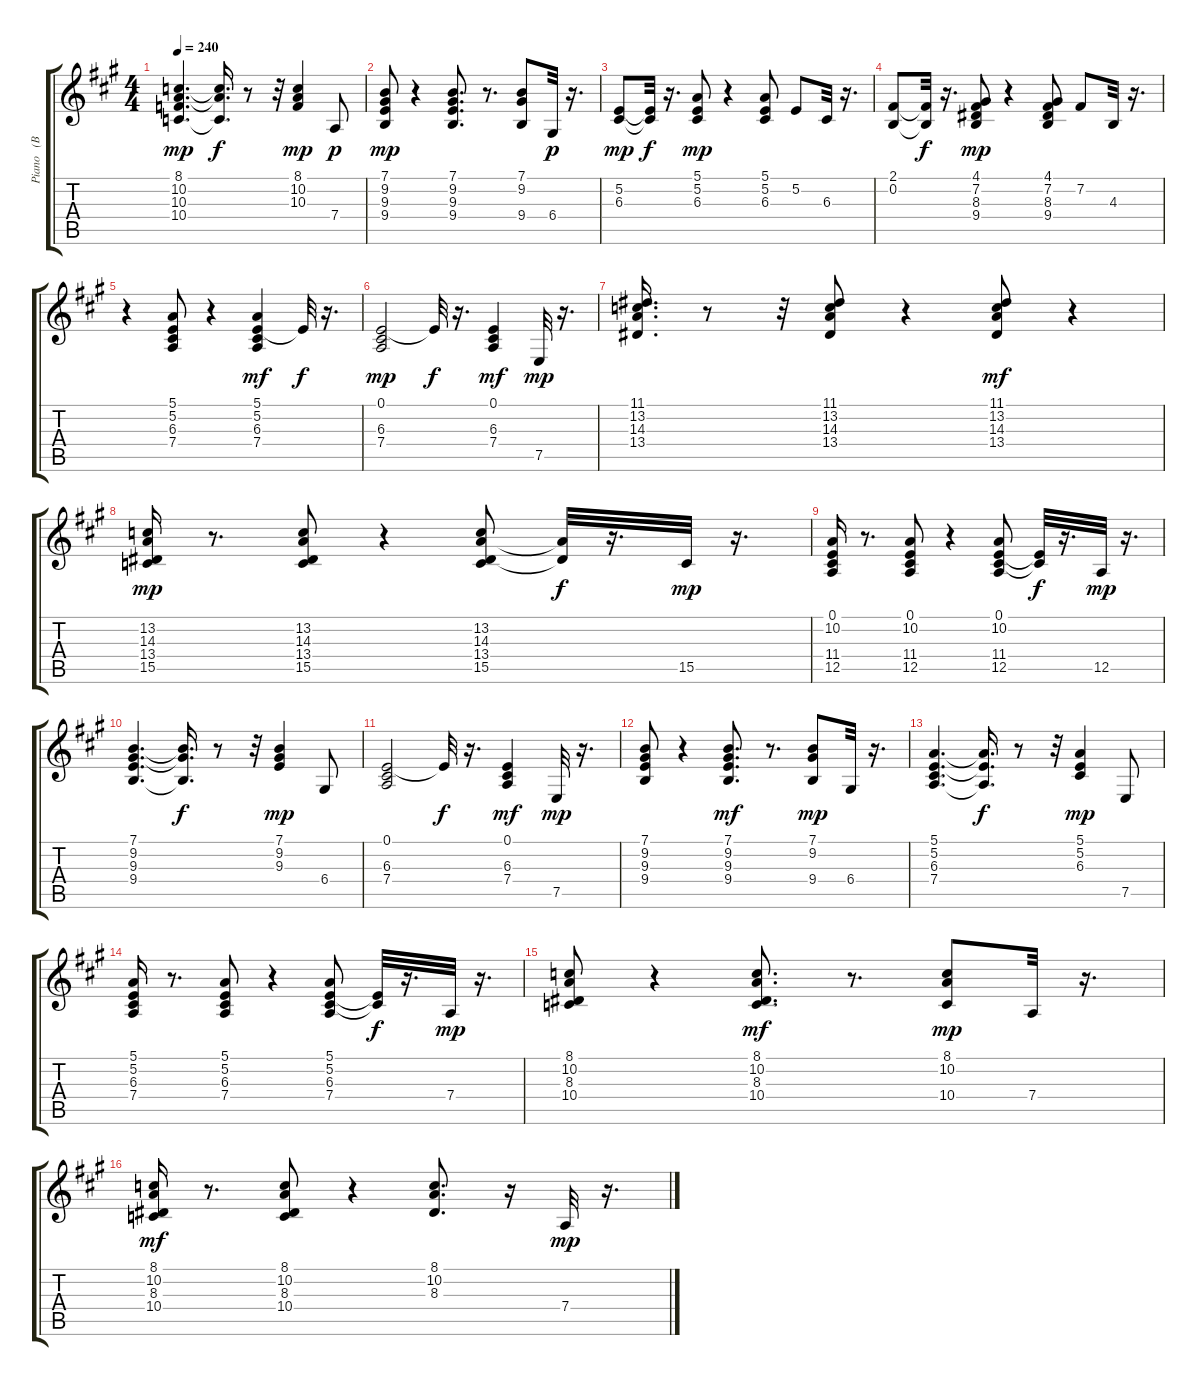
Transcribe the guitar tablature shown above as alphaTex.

\track ("Piano   (BB)" "Piano   (B") {instrument electricpiano1}
\staff {score tabs}
\tuning (E4 B3 G3 D3 A2 E2) {hide}
\ts (4 4)
\tempo 240
\clef g2
\ks a
(8.1 10.2 10.3 10.4).4{d dy mp} (8.1{t} 10.2{t} 10.4{t}).16{d dy f} r.8 r.32 (8.1 10.2 10.3).4{dy mp} 7.4.8{dy p} |
(7.1 9.2 9.3 9.4).8{dy mp} r.4 (7.1 9.2 9.3 9.4).8{d} r.8{d} (7.1 9.2 9.4).8 6.4.32{dy p} r.16{d} |
(5.2 6.3).8{dy mp} (5.2{t} 6.3{t}).32{dy f} r.16{d} (5.1 5.2 6.3).8{dy mp} r.4 (5.1 5.2 6.3).8 5.2.8 6.3.32 r.16{d} |
(2.1 0.2).8 (2.1{t} 0.2{t}).32{dy f} r.16{d} (4.1 7.2 8.3 9.4).8{dy mp} r.4 (4.1 7.2 8.3 9.4).8 7.2.8 4.3.32 r.16{d} |
r.4 (5.1 5.2 6.3 7.4).8 r.4 (5.1 5.2 6.3 7.4).4{dy mf} 5.2{t}.32{dy f} r.16{d} |
(0.1 6.3 7.4).2{dy mp} 0.1{t}.32{dy f} r.16{d} (0.1 6.3 7.4).4{dy mf} 7.5.32{dy mp} r.16{d} |
(11.1 13.2 14.3 13.4).16{d} r.8 r.32 (11.1 13.2 14.3 13.4).8 r.4 (11.1 13.2 14.3 13.4).8{dy mf} r.4 |
(13.2 14.3 13.4 15.5).16{dy mp} r.8{d} (13.2 14.3 13.4 15.5).8 r.4 (13.2 14.3 13.4 15.5).8 (14.3{t} 13.4{t}).32{dy f} r.16{d} 15.5.32{dy mp} r.16{d} |
(0.1 10.2 11.4 12.5).16 r.8{d} (0.1 10.2 11.4 12.5).8 r.4 (0.1 10.2 11.4 12.5).8 (0.1{t} 11.4{t}).32{dy f} r.16{d} 12.5.32{dy mp} r.16{d} |
(7.1 9.2 9.3 9.4).4{d} (7.1{t} 9.2{t} 9.4{t}).16{d dy f} r.8 r.32 (7.1 9.2 9.3).4{dy mp} 6.4.8 |
(0.1 6.3 7.4).2 0.1{t}.32{dy f} r.16{d} (0.1 6.3 7.4).4{dy mf} 7.5.32{dy mp} r.16{d} |
(7.1 9.2 9.3 9.4).8 r.4 (7.1 9.2 9.3 9.4).8{d dy mf} r.8{d} (7.1 9.2 9.4).8{dy mp} 6.4.32 r.16{d} |
(5.1 5.2 6.3 7.4).4{d} (5.1{t} 5.2{t} 7.4{t}).16{d dy f} r.8 r.32 (5.1 5.2 6.3).4{dy mp} 7.5.8 |
(5.1 5.2 6.3 7.4).16 r.8{d} (5.1 5.2 6.3 7.4).8 r.4 (5.1 5.2 6.3 7.4).8 (5.2{t} 6.3{t}).32{dy f} r.16{d} 7.4.32{dy mp} r.16{d} |
(8.1 10.2 8.3 10.4).8 r.4 (8.1 10.2 8.3 10.4).8{d dy mf} r.8{d} (8.1 10.2 10.4).8{dy mp} 7.4.32 r.16{d} |
(8.1 10.2 8.3 10.4).16{dy mf} r.8{d} (8.1 10.2 8.3 10.4).8 r.4 (8.1 10.2 8.3).8{d} r.16 7.4.32{dy mp} r.16{d}
